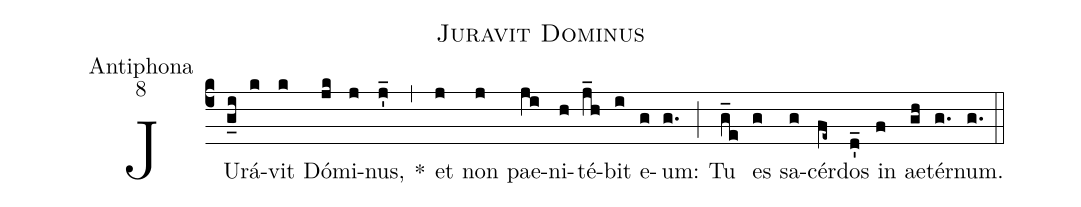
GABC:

name:Juravit Dominus;
office-part:Antiphona;
mode:8;
%%
(c4) JU(g_i)rá(k)vit(k) Dó(jk)mi(j)nus,(j'_) *(,) et(j) non(j) pae(ji)ni(h)té(j_h)bit(i) e(g)um:(g.) (;) Tu(g_e) es(g) sa(g)cér(fe~)dos(d'_) in(f) ae(gh)tér(g.)num.(g.) (::)
